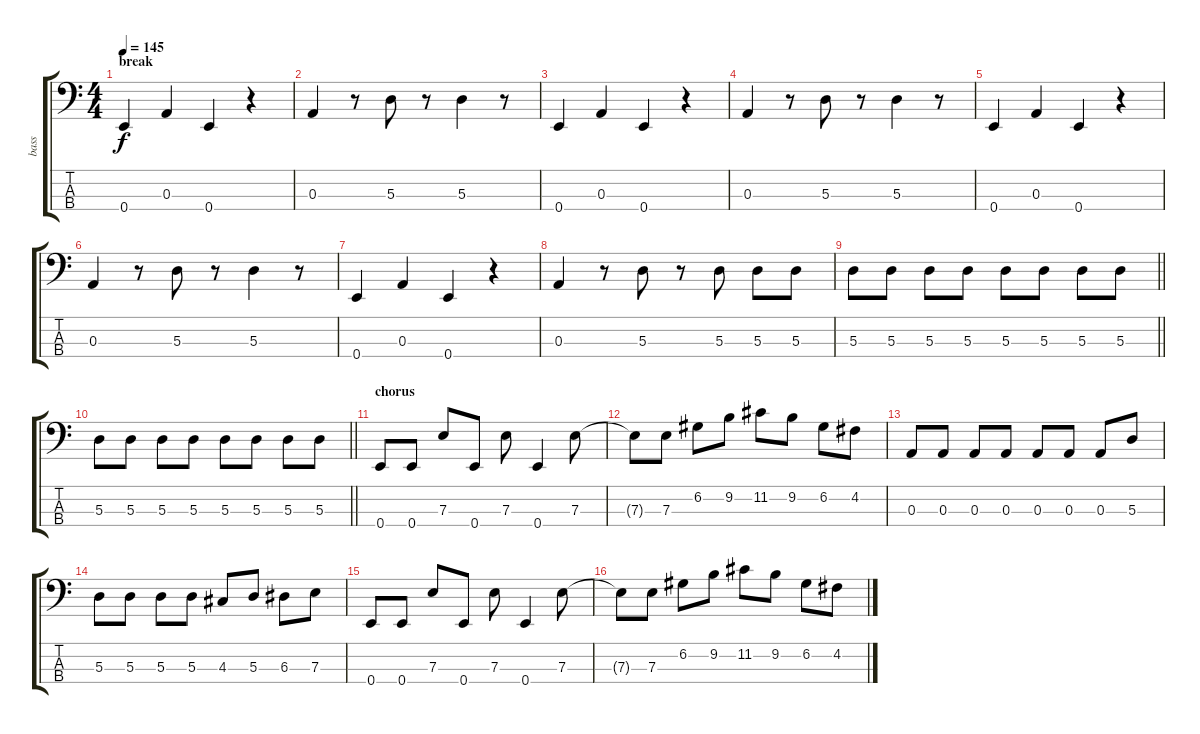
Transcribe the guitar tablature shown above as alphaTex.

\track ("bass" "bass") {instrument electricbasspick}
\staff {score tabs}
\tuning (G2 D2 A1 E1) {hide}
\ts (4 4)
\section ("" "break")
\tempo 145
\clef f4
\ks c
0.4.4{dy f} 0.3.4 0.4.4 r.4 |
0.3.4 r.8 5.3.8 r.8 5.3.4 r.8 |
0.4.4 0.3.4 0.4.4 r.4 |
0.3.4 r.8 5.3.8 r.8 5.3.4 r.8 |
0.4.4 0.3.4 0.4.4 r.4 |
0.3.4 r.8 5.3.8 r.8 5.3.4 r.8 |
0.4.4 0.3.4 0.4.4 r.4 |
0.3.4 r.8 5.3.8 r.8 5.3.8 5.3.8 5.3.8 |
\barLineRight lightlight
5.3.8 5.3.8 5.3.8 5.3.8 5.3.8 5.3.8 5.3.8 5.3.8 |
\barLineRight lightlight
5.3.8 5.3.8 5.3.8 5.3.8 5.3.8 5.3.8 5.3.8 5.3.8 |
\section ("" "chorus")
0.4.8 0.4.8 7.3.8 0.4.8 7.3.8 0.4.4 7.3.8 |
7.3{t}.8 7.3.8 6.2.8 9.2.8 11.2.8 9.2.8 6.2.8 4.2.8 |
0.3.8 0.3.8 0.3.8 0.3.8 0.3.8 0.3.8 0.3.8 5.3.8 |
5.3.8 5.3.8 5.3.8 5.3.8 4.3.8 5.3.8 6.3.8 7.3.8 |
0.4.8 0.4.8 7.3.8 0.4.8 7.3.8 0.4.4 7.3.8 |
7.3{t}.8 7.3.8 6.2.8 9.2.8 11.2.8 9.2.8 6.2.8 4.2.8
